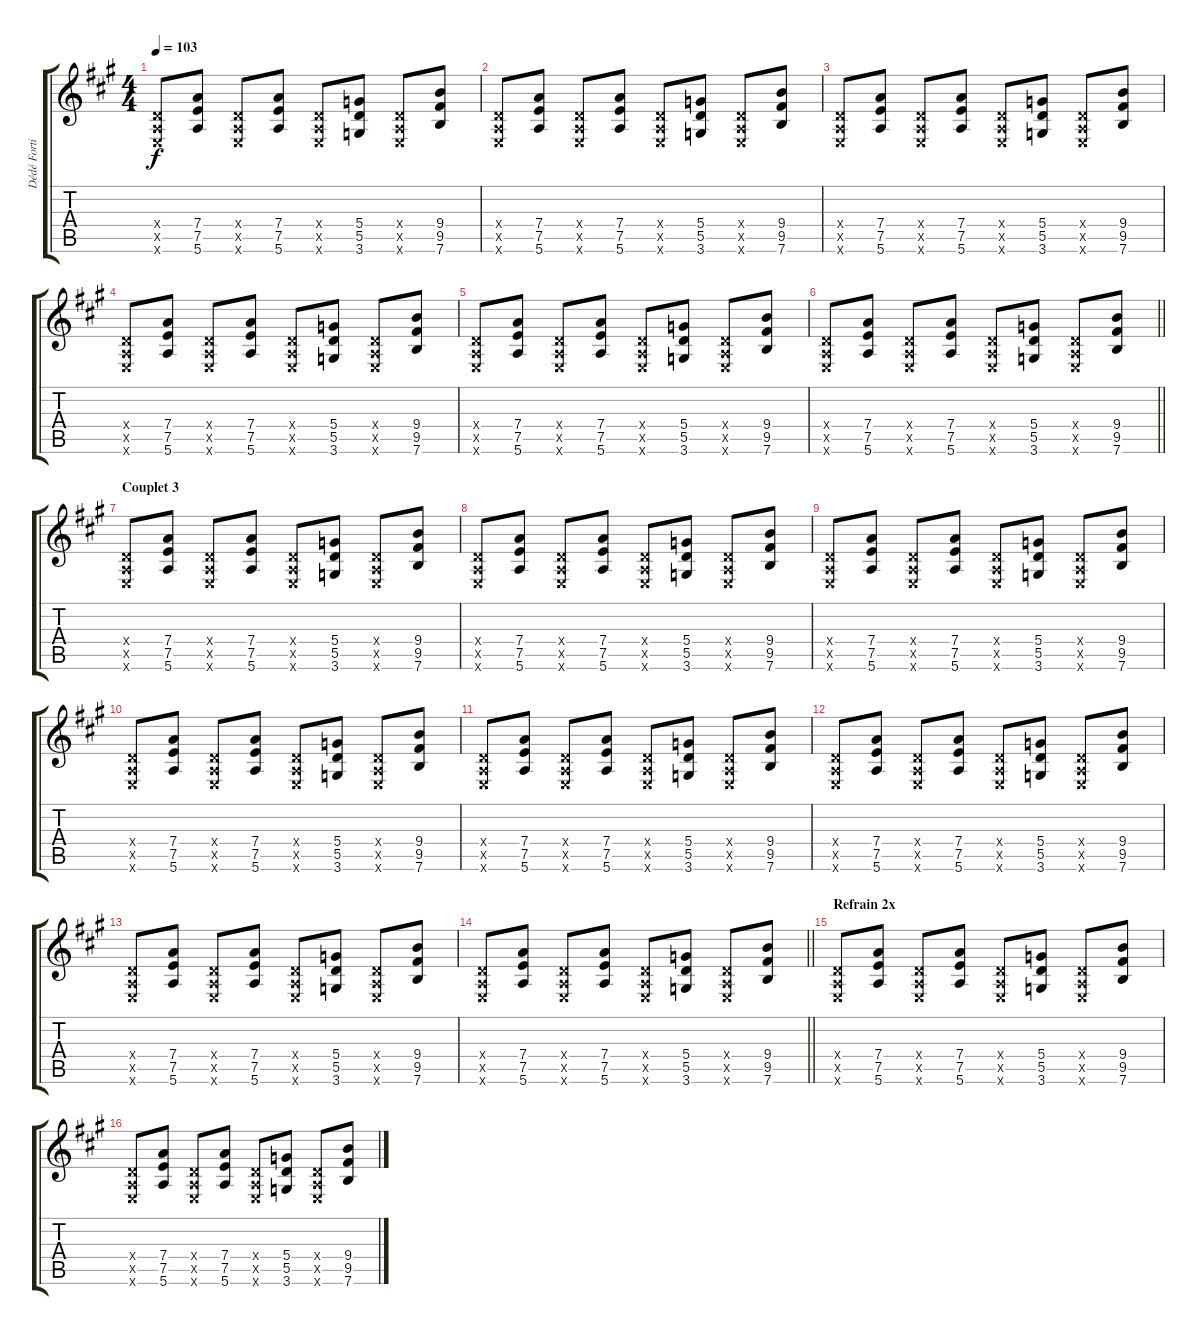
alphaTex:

\track ("Dédé Fortin (guitar)" "Dédé Forti") {instrument acousticguitarsteel}
\staff {score tabs}
\tuning (E4 B3 G3 D3 A2 E2) {hide}
\ts (4 4)
\tempo 103
\clef g2
\ks a
(0.4{x} 0.5{x} 0.6{x}).8{dy f} (7.4 7.5 5.6).8 (0.4{x} 0.5{x} 0.6{x}).8 (7.4 7.5 5.6).8 (0.4{x} 0.5{x} 0.6{x}).8 (5.4 5.5 3.6).8 (0.4{x} 0.5{x} 0.6{x}).8 (9.4 9.5 7.6).8 |
(0.4{x} 0.5{x} 0.6{x}).8 (7.4 7.5 5.6).8 (0.4{x} 0.5{x} 0.6{x}).8 (7.4 7.5 5.6).8 (0.4{x} 0.5{x} 0.6{x}).8 (5.4 5.5 3.6).8 (0.4{x} 0.5{x} 0.6{x}).8 (9.4 9.5 7.6).8 |
(0.4{x} 0.5{x} 0.6{x}).8 (7.4 7.5 5.6).8 (0.4{x} 0.5{x} 0.6{x}).8 (7.4 7.5 5.6).8 (0.4{x} 0.5{x} 0.6{x}).8 (5.4 5.5 3.6).8 (0.4{x} 0.5{x} 0.6{x}).8 (9.4 9.5 7.6).8 |
(0.4{x} 0.5{x} 0.6{x}).8 (7.4 7.5 5.6).8 (0.4{x} 0.5{x} 0.6{x}).8 (7.4 7.5 5.6).8 (0.4{x} 0.5{x} 0.6{x}).8 (5.4 5.5 3.6).8 (0.4{x} 0.5{x} 0.6{x}).8 (9.4 9.5 7.6).8 |
(0.4{x} 0.5{x} 0.6{x}).8 (7.4 7.5 5.6).8 (0.4{x} 0.5{x} 0.6{x}).8 (7.4 7.5 5.6).8 (0.4{x} 0.5{x} 0.6{x}).8 (5.4 5.5 3.6).8 (0.4{x} 0.5{x} 0.6{x}).8 (9.4 9.5 7.6).8 |
\barLineRight lightlight
(0.4{x} 0.5{x} 0.6{x}).8 (7.4 7.5 5.6).8 (0.4{x} 0.5{x} 0.6{x}).8 (7.4 7.5 5.6).8 (0.4{x} 0.5{x} 0.6{x}).8 (5.4 5.5 3.6).8 (0.4{x} 0.5{x} 0.6{x}).8 (9.4 9.5 7.6).8 |
\section ("" "Couplet 3")
(0.4{x} 0.5{x} 0.6{x}).8 (7.4 7.5 5.6).8 (0.4{x} 0.5{x} 0.6{x}).8 (7.4 7.5 5.6).8 (0.4{x} 0.5{x} 0.6{x}).8 (5.4 5.5 3.6).8 (0.4{x} 0.5{x} 0.6{x}).8 (9.4 9.5 7.6).8 |
(0.4{x} 0.5{x} 0.6{x}).8 (7.4 7.5 5.6).8 (0.4{x} 0.5{x} 0.6{x}).8 (7.4 7.5 5.6).8 (0.4{x} 0.5{x} 0.6{x}).8 (5.4 5.5 3.6).8 (0.4{x} 0.5{x} 0.6{x}).8 (9.4 9.5 7.6).8 |
(0.4{x} 0.5{x} 0.6{x}).8 (7.4 7.5 5.6).8 (0.4{x} 0.5{x} 0.6{x}).8 (7.4 7.5 5.6).8 (0.4{x} 0.5{x} 0.6{x}).8 (5.4 5.5 3.6).8 (0.4{x} 0.5{x} 0.6{x}).8 (9.4 9.5 7.6).8 |
(0.4{x} 0.5{x} 0.6{x}).8 (7.4 7.5 5.6).8 (0.4{x} 0.5{x} 0.6{x}).8 (7.4 7.5 5.6).8 (0.4{x} 0.5{x} 0.6{x}).8 (5.4 5.5 3.6).8 (0.4{x} 0.5{x} 0.6{x}).8 (9.4 9.5 7.6).8 |
(0.4{x} 0.5{x} 0.6{x}).8 (7.4 7.5 5.6).8 (0.4{x} 0.5{x} 0.6{x}).8 (7.4 7.5 5.6).8 (0.4{x} 0.5{x} 0.6{x}).8 (5.4 5.5 3.6).8 (0.4{x} 0.5{x} 0.6{x}).8 (9.4 9.5 7.6).8 |
(0.4{x} 0.5{x} 0.6{x}).8 (7.4 7.5 5.6).8 (0.4{x} 0.5{x} 0.6{x}).8 (7.4 7.5 5.6).8 (0.4{x} 0.5{x} 0.6{x}).8 (5.4 5.5 3.6).8 (0.4{x} 0.5{x} 0.6{x}).8 (9.4 9.5 7.6).8 |
(0.4{x} 0.5{x} 0.6{x}).8 (7.4 7.5 5.6).8 (0.4{x} 0.5{x} 0.6{x}).8 (7.4 7.5 5.6).8 (0.4{x} 0.5{x} 0.6{x}).8 (5.4 5.5 3.6).8 (0.4{x} 0.5{x} 0.6{x}).8 (9.4 9.5 7.6).8 |
\barLineRight lightlight
(0.4{x} 0.5{x} 0.6{x}).8 (7.4 7.5 5.6).8 (0.4{x} 0.5{x} 0.6{x}).8 (7.4 7.5 5.6).8 (0.4{x} 0.5{x} 0.6{x}).8 (5.4 5.5 3.6).8 (0.4{x} 0.5{x} 0.6{x}).8 (9.4 9.5 7.6).8 |
\section ("" "Refrain 2x")
(0.4{x} 0.5{x} 0.6{x}).8 (7.4 7.5 5.6).8 (0.4{x} 0.5{x} 0.6{x}).8 (7.4 7.5 5.6).8 (0.4{x} 0.5{x} 0.6{x}).8 (5.4 5.5 3.6).8 (0.4{x} 0.5{x} 0.6{x}).8 (9.4 9.5 7.6).8 |
(0.4{x} 0.5{x} 0.6{x}).8 (7.4 7.5 5.6).8 (0.4{x} 0.5{x} 0.6{x}).8 (7.4 7.5 5.6).8 (0.4{x} 0.5{x} 0.6{x}).8 (5.4 5.5 3.6).8 (0.4{x} 0.5{x} 0.6{x}).8 (9.4 9.5 7.6).8
